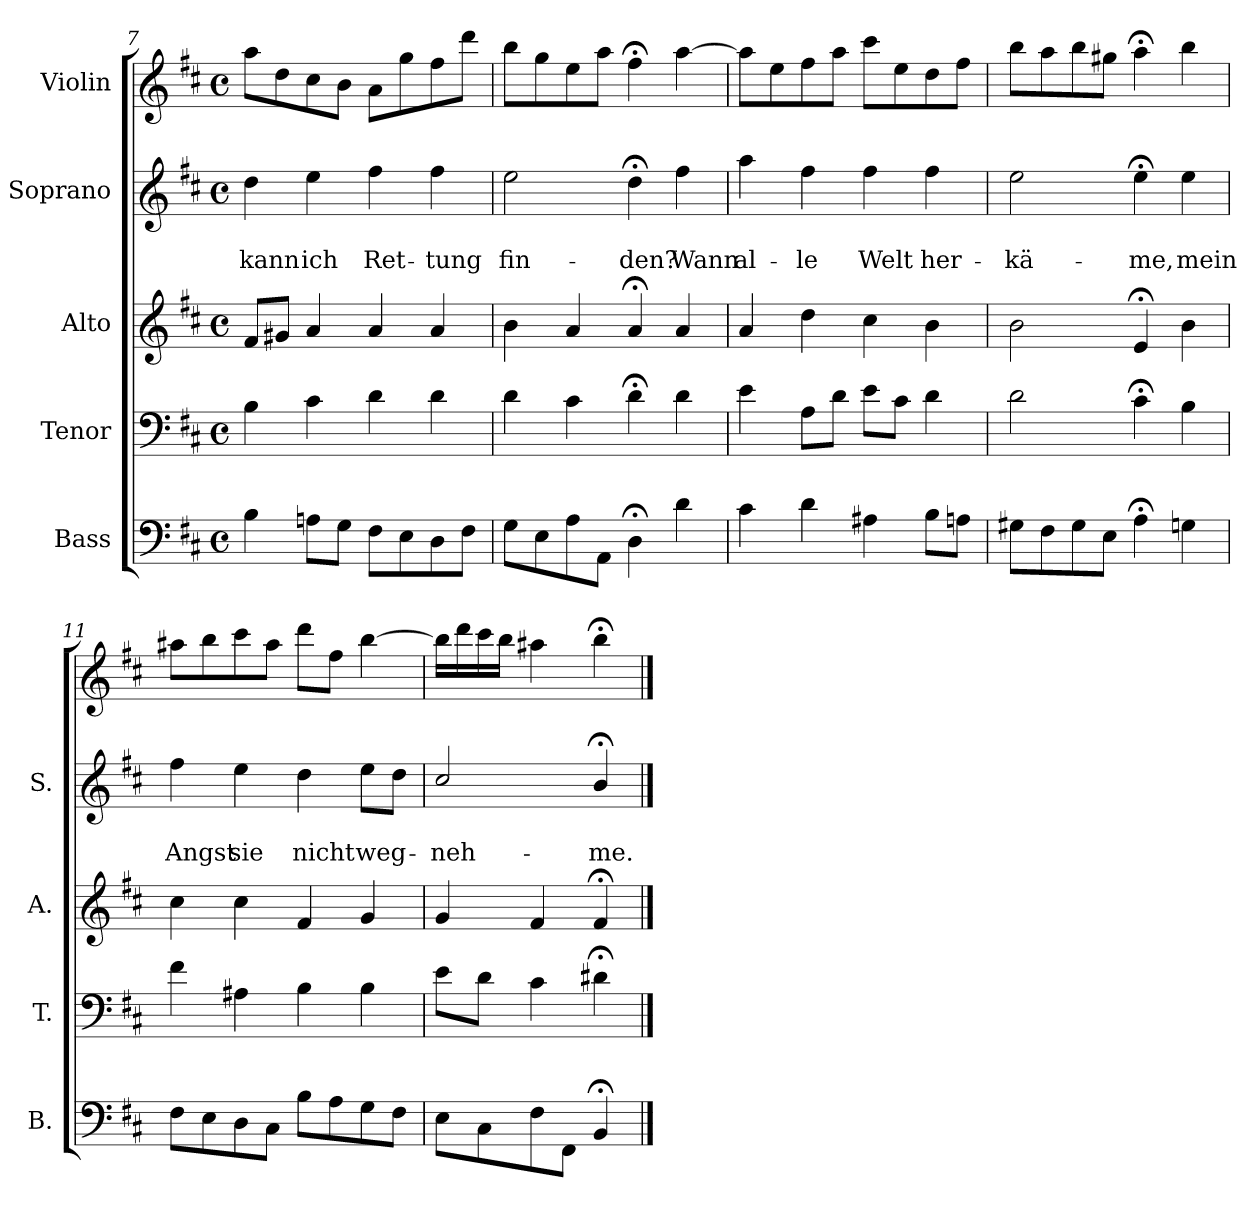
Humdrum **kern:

**kern	**kern	**kern	**kern	**text	**text	**kern
*part5	*part4	*part3	*part2	*part2	*part2	*part1
*staff5	*staff4	*staff3	*staff2	*staff2	*staff2	*staff1
*I"Bass	*I"Tenor	*I"Alto	*I"Soprano	*	*	*I"Violin
*I'B.	*I'T.	*I'A.	*I'S.	*	*	*
*clefF4	*clefF4	*clefG2	*clefG2	*	*	*clefG2
*k[f#c#]	*k[f#c#]	*k[f#c#]	*k[f#c#]	*	*	*k[f#c#]
*b:	*b:	*b:	*b:	*	*	*b:
*M4/4	*M4/4	*M4/4	*M4/4	*	*	*M4/4
*met(c)	*met(c)	*met(c)	*met(c)	*	*	*met(c)
=7	=7	=7	=7	=7	=7	=7
4B\	4B\	8f#/L	4dd\	.	kann	8aa\L
.	.	8g#X/J	.	.	.	8dd\
8An\L	4c#\	4a/	4ee\	.	ich	8cc#\
8G\J	.	.	.	.	.	8b\J
8F#\L	4d\	4a/	4ff#\	.	Ret-	8a\L
8E\	.	.	.	.	.	8gg\
8D\	4d\	4a/	4ff#\	.	-tung	8ff#\
8F#\J	.	.	.	.	.	8ddd\J
=8	=8	=8	=8	=8	=8	=8
8G\L	4d\	4b\	2ee\	.	fin-	8bb\L
8E\	.	.	.	.	.	8gg\
8A\	4c#\	4a/	.	.	.	8ee\
8AA\J	.	.	.	.	.	8aa\J
4D;<\	4d;<\	4a;</	4dd;<\	.	-den?	4ff#;<\
4d\	4d\	4a/	4ff#\	.	Wann	[4aa\
!!LO:PB:g=z
=9	=9	=9	=9	=9	=9	=9
4c#\	4e\	4a/	4aa\	.	al-	8aa\L]
.	.	.	.	.	.	8ee\
4d\	8A\L	4dd\	4ff#\	.	-le	8ff#\
.	8d\J	.	.	.	.	8aa\J
4A#X\	8e\L	4cc#\	4ff#\	.	Welt	8ccc#\L
.	8c#\J	.	.	.	.	8ee\
8B\L	4d\	4b\	4ff#\	.	her-	8dd\
8An\J	.	.	.	.	.	8ff#\J
=10	=10	=10	=10	=10	=10	=10
8G#X\L	2d\	2b\	2ee\	.	-kä-	8bb\L
8F#\	.	.	.	.	.	8aa\
8G#\	.	.	.	.	.	8bb\
8E\J	.	.	.	.	.	8gg#X\J
4A;<\	4c#;<\	4e;</	4ee;<\	.	-me,	4aa;<\
4Gn\	4B\	4b\	4ee\	.	mein	4bb\
=11	=11	=11	=11	=11	=11	=11
8F#\L	4f#\	4cc#\	4ff#\	.	Angst	8aa#X\L
8E\	.	.	.	.	.	8bb\
8D\	4A#X\	4cc#\	4ee\	.	sie	8ccc#\
8C#\J	.	.	.	.	.	8aa#\J
8B\L	4B\	4f#/	4dd\	.	nicht	8ddd\L
8A\	.	.	.	.	.	8ff#\J
8G\	4B\	4g/	8ee\L	.	weg-	[4bb\
8F#\J	.	.	8dd\J	.	.	.
=12	=12	=12	=12	=12	=12	=12
8E\L	8e\L	4g/	2cc#/	.	-neh-	16bb\LL]
.	.	.	.	.	.	16ddd\
8C#\	8d\J	.	.	.	.	16ccc#\
.	.	.	.	.	.	16bb\JJ
8F#\	4c#\	4f#/	.	.	.	4aa#X\
8FF#\J	.	.	.	.	.	.
4BB;</	4d#X;<\	4f#;</	4b;</	.	-me.	4bb;<\
==	==	==	==	==	==	==
*-	*-	*-	*-	*-	*-	*-
